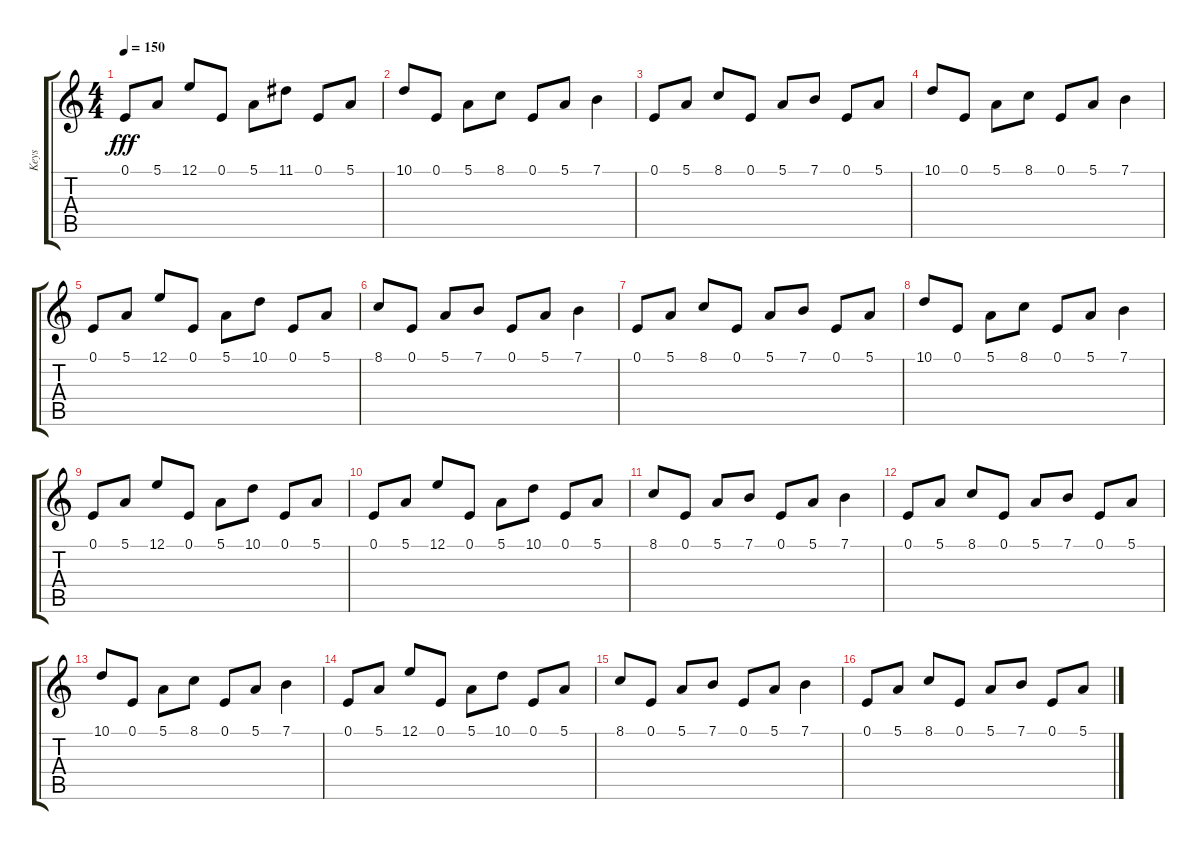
\track ("Keys" "Keys") {instrument electricgrandpiano}
\staff {score tabs}
\tuning (E4 B3 G3 D3 A2 E2) {hide}
\ts (4 4)
\tempo 150
\clef g2
\ks c
0.1.8{dy fff} 5.1.8 12.1.8 0.1.8 5.1.8 11.1.8 0.1.8 5.1.8 |
10.1.8 0.1.8 5.1.8 8.1.8 0.1.8 5.1.8 7.1.4 |
0.1.8 5.1.8 8.1.8 0.1.8 5.1.8 7.1.8 0.1.8 5.1.8 |
10.1.8 0.1.8 5.1.8 8.1.8 0.1.8 5.1.8 7.1.4 |
0.1.8 5.1.8 12.1.8 0.1.8 5.1.8 10.1.8 0.1.8 5.1.8 |
8.1.8 0.1.8 5.1.8 7.1.8 0.1.8 5.1.8 7.1.4 |
0.1.8 5.1.8 8.1.8 0.1.8 5.1.8 7.1.8 0.1.8 5.1.8 |
10.1.8 0.1.8 5.1.8 8.1.8 0.1.8 5.1.8 7.1.4 |
0.1.8 5.1.8 12.1.8 0.1.8 5.1.8 10.1.8 0.1.8 5.1.8 |
0.1.8 5.1.8 12.1.8 0.1.8 5.1.8 10.1.8 0.1.8 5.1.8 |
8.1.8 0.1.8 5.1.8 7.1.8 0.1.8 5.1.8 7.1.4 |
0.1.8 5.1.8 8.1.8 0.1.8 5.1.8 7.1.8 0.1.8 5.1.8 |
10.1.8 0.1.8 5.1.8 8.1.8 0.1.8 5.1.8 7.1.4 |
0.1.8 5.1.8 12.1.8 0.1.8 5.1.8 10.1.8 0.1.8 5.1.8 |
8.1.8 0.1.8 5.1.8 7.1.8 0.1.8 5.1.8 7.1.4 |
0.1.8 5.1.8 8.1.8 0.1.8 5.1.8 7.1.8 0.1.8 5.1.8
